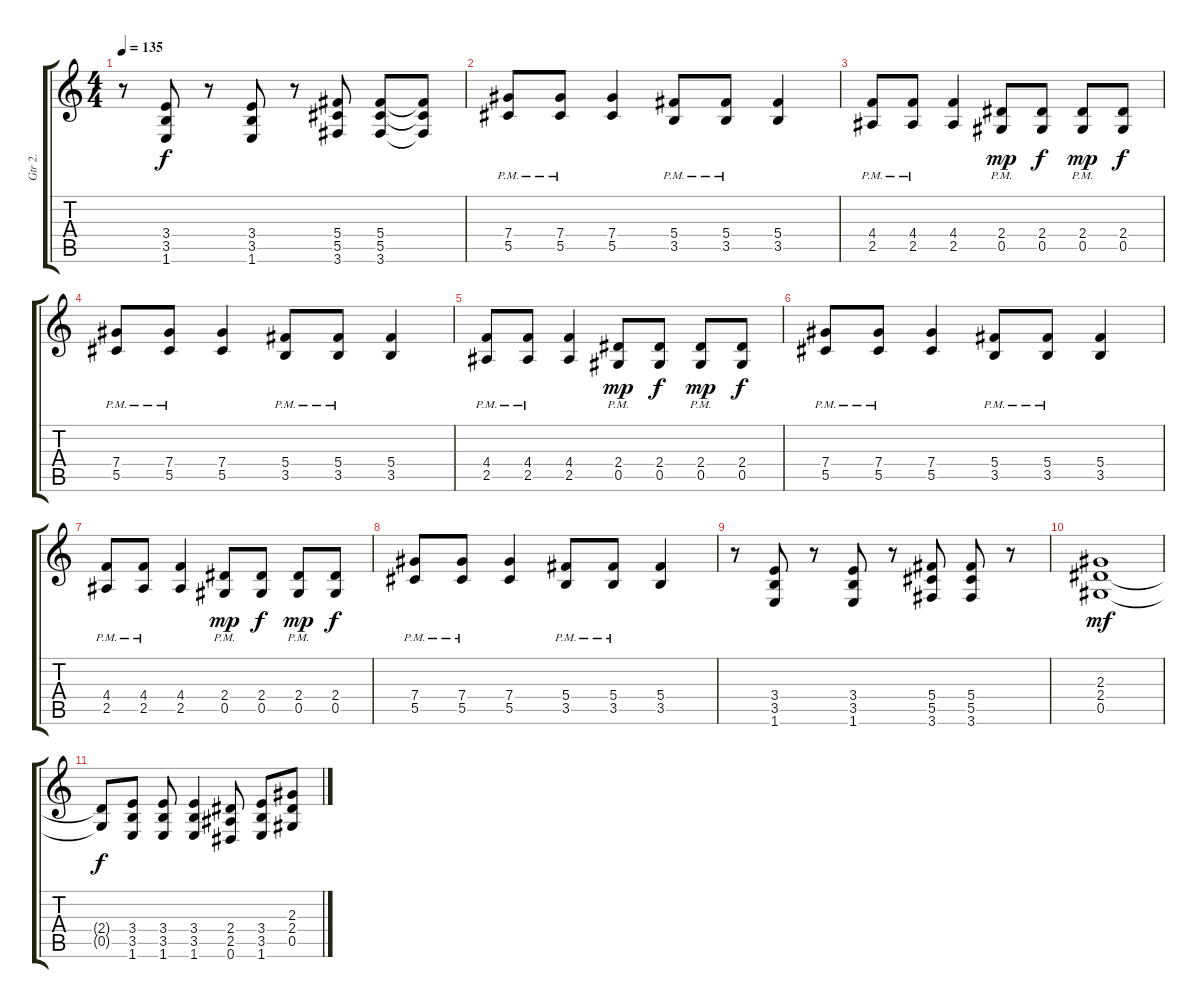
\track ("Gtr 2." "Gtr 2.") {instrument overdrivenguitar}
\staff {score tabs}
\tuning (Eb4 Bb3 Gb3 Db3 Ab2 Eb2) {hide}
\ts (4 4)
\tempo 135
\clef g2
\ks c
r.8{dy f} (3.4 3.5 1.6).8 r.8 (3.4 3.5 1.6).8 r.8 (5.4 5.5 3.6).8 (5.4 5.5 3.6).8 (5.4{t} 5.5{t} 3.6{t}).8 |
(7.4{pm} 5.5).8 (7.4{pm} 5.5).8 (7.4 5.5).4 (5.4{pm} 3.5).8 (5.4{pm} 3.5).8 (5.4 3.5).4 |
(4.4{pm} 2.5).8 (4.4{pm} 2.5).8 (4.4 2.5).4 (2.4{pm} 0.5).8{dy mp} (2.4 0.5).8{dy f} (2.4{pm} 0.5).8{dy mp} (2.4 0.5).8{dy f} |
(7.4{pm} 5.5).8 (7.4{pm} 5.5).8 (7.4 5.5).4 (5.4{pm} 3.5).8 (5.4{pm} 3.5).8 (5.4 3.5).4 |
(4.4{pm} 2.5).8 (4.4{pm} 2.5).8 (4.4 2.5).4 (2.4{pm} 0.5).8{dy mp} (2.4 0.5).8{dy f} (2.4{pm} 0.5).8{dy mp} (2.4 0.5).8{dy f} |
(7.4{pm} 5.5).8 (7.4{pm} 5.5).8 (7.4 5.5).4 (5.4{pm} 3.5).8 (5.4{pm} 3.5).8 (5.4 3.5).4 |
(4.4{pm} 2.5).8 (4.4{pm} 2.5).8 (4.4 2.5).4 (2.4{pm} 0.5).8{dy mp} (2.4 0.5).8{dy f} (2.4{pm} 0.5).8{dy mp} (2.4 0.5).8{dy f} |
(7.4{pm} 5.5).8 (7.4{pm} 5.5).8 (7.4 5.5).4 (5.4{pm} 3.5).8 (5.4{pm} 3.5).8 (5.4 3.5).4 |
r.8 (3.4 3.5 1.6).8 r.8 (3.4 3.5 1.6).8 r.8 (5.4 5.5 3.6).8 (5.4 5.5 3.6).8 r.8 |
(2.3 2.4 0.5).1{dy mf} |
(2.4{t} 0.5{t}).8{dy f} (3.4 3.5 1.6).8 (3.4 3.5 1.6).8 (3.4 3.5 1.6).4 (2.4 2.5 0.6).8 (3.4 3.5 1.6).8 (2.3 2.4 0.5).8
